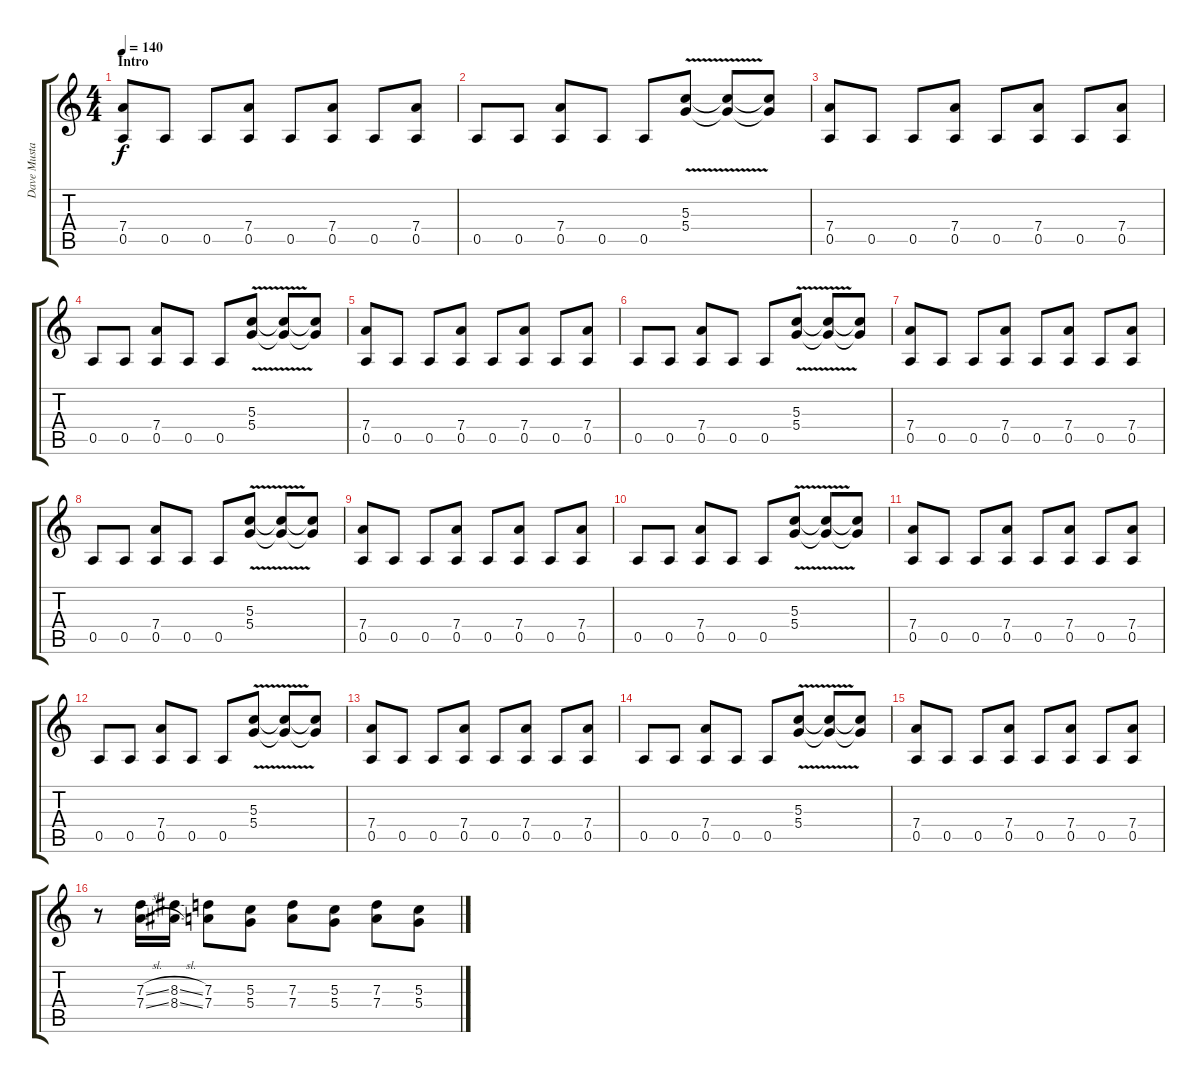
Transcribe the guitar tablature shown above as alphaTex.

\track ("Dave Mustaine" "Dave Musta") {instrument distortionguitar}
\staff {score tabs}
\tuning (E4 B3 G3 D3 A2 E2) {hide}
\ts (4 4)
\section ("" "Intro")
\tempo 140
\clef g2
\ks c
(7.4 0.5).8{dy f instrument distortionguitar} 0.5.8 0.5.8 (7.4 0.5).8 0.5.8 (7.4 0.5).8 0.5.8 (7.4 0.5).8 |
0.5.8 0.5.8 (7.4 0.5).8 0.5.8 0.5.8 (5.3{v} 5.4{v}).8 (5.3{t} 5.4{t}).8 (5.3{t} 5.4{t}).8 |
(7.4 0.5).8 0.5.8 0.5.8 (7.4 0.5).8 0.5.8 (7.4 0.5).8 0.5.8 (7.4 0.5).8 |
0.5.8 0.5.8 (7.4 0.5).8 0.5.8 0.5.8 (5.3{v} 5.4{v}).8 (5.3{t} 5.4{t}).8 (5.3{t} 5.4{t}).8 |
(7.4 0.5).8 0.5.8 0.5.8 (7.4 0.5).8 0.5.8 (7.4 0.5).8 0.5.8 (7.4 0.5).8 |
0.5.8 0.5.8 (7.4 0.5).8 0.5.8 0.5.8 (5.3{v} 5.4{v}).8 (5.3{t} 5.4{t}).8 (5.3{t} 5.4{t}).8 |
(7.4 0.5).8 0.5.8 0.5.8 (7.4 0.5).8 0.5.8 (7.4 0.5).8 0.5.8 (7.4 0.5).8 |
0.5.8 0.5.8 (7.4 0.5).8 0.5.8 0.5.8 (5.3{v} 5.4{v}).8 (5.3{t} 5.4{t}).8 (5.3{t} 5.4{t}).8 |
(7.4 0.5).8 0.5.8 0.5.8 (7.4 0.5).8 0.5.8 (7.4 0.5).8 0.5.8 (7.4 0.5).8 |
0.5.8 0.5.8 (7.4 0.5).8 0.5.8 0.5.8 (5.3{v} 5.4{v}).8 (5.3{t} 5.4{t}).8 (5.3{t} 5.4{t}).8 |
(7.4 0.5).8 0.5.8 0.5.8 (7.4 0.5).8 0.5.8 (7.4 0.5).8 0.5.8 (7.4 0.5).8 |
0.5.8 0.5.8 (7.4 0.5).8 0.5.8 0.5.8 (5.3{v} 5.4{v}).8 (5.3{t} 5.4{t}).8 (5.3{t} 5.4{t}).8 |
(7.4 0.5).8 0.5.8 0.5.8 (7.4 0.5).8 0.5.8 (7.4 0.5).8 0.5.8 (7.4 0.5).8 |
0.5.8 0.5.8 (7.4 0.5).8 0.5.8 0.5.8 (5.3{v} 5.4{v}).8 (5.3{t} 5.4{t}).8 (5.3{t} 5.4{t}).8 |
(7.4 0.5).8 0.5.8 0.5.8 (7.4 0.5).8 0.5.8 (7.4 0.5).8 0.5.8 (7.4 0.5).8 |
r.8 (7.3{sl} 7.4{sl}).16 (8.3{sl} 8.4{sl}).16 (7.3 7.4).8 (5.3 5.4).8 (7.3 7.4).8 (5.3 5.4).8 (7.3 7.4).8 (5.3 5.4).8
